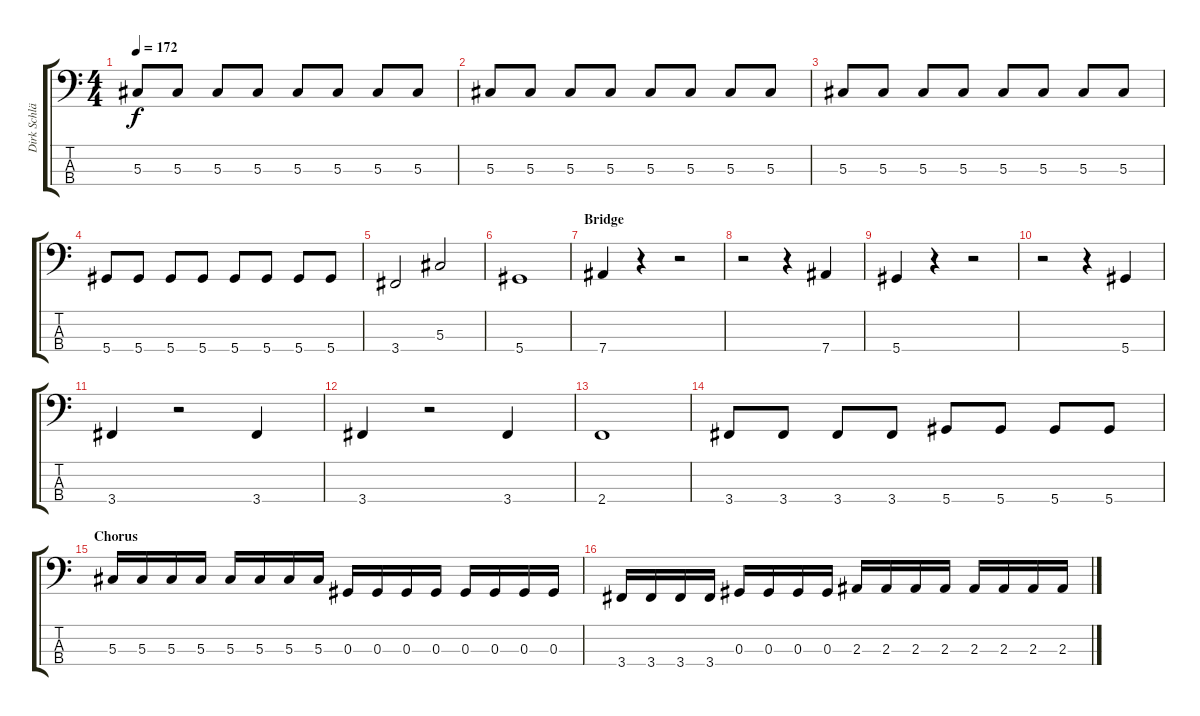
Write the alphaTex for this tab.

\track ("Dirk Schlächter - Bass" "Dirk Schlä") {instrument electricbassfinger}
\staff {score tabs}
\tuning (Gb2 Db2 Ab1 Eb1) {hide}
\ts (4 4)
\tempo 172
\clef f4
\ks c
5.3.8{dy f} 5.3.8 5.3.8 5.3.8 5.3.8 5.3.8 5.3.8 5.3.8 |
5.3.8 5.3.8 5.3.8 5.3.8 5.3.8 5.3.8 5.3.8 5.3.8 |
5.3.8 5.3.8 5.3.8 5.3.8 5.3.8 5.3.8 5.3.8 5.3.8 |
5.4.8 5.4.8 5.4.8 5.4.8 5.4.8 5.4.8 5.4.8 5.4.8 |
3.4.2 5.3.2 |
5.4.1 |
\section ("" "Bridge")
7.4.4 r.4 r.2 |
r.2 r.4 7.4.4 |
5.4.4 r.4 r.2 |
r.2 r.4 5.4.4 |
3.4.4 r.2 3.4.4 |
3.4.4 r.2 3.4.4 |
2.4.1 |
3.4.8 3.4.8 3.4.8 3.4.8 5.4.8 5.4.8 5.4.8 5.4.8 |
\section ("" "Chorus")
5.3.16 5.3.16 5.3.16 5.3.16 5.3.16 5.3.16 5.3.16 5.3.16 0.3.16 0.3.16 0.3.16 0.3.16 0.3.16 0.3.16 0.3.16 0.3.16 |
3.4.16 3.4.16 3.4.16 3.4.16 0.3.16 0.3.16 0.3.16 0.3.16 2.3.16 2.3.16 2.3.16 2.3.16 2.3.16 2.3.16 2.3.16 2.3.16
